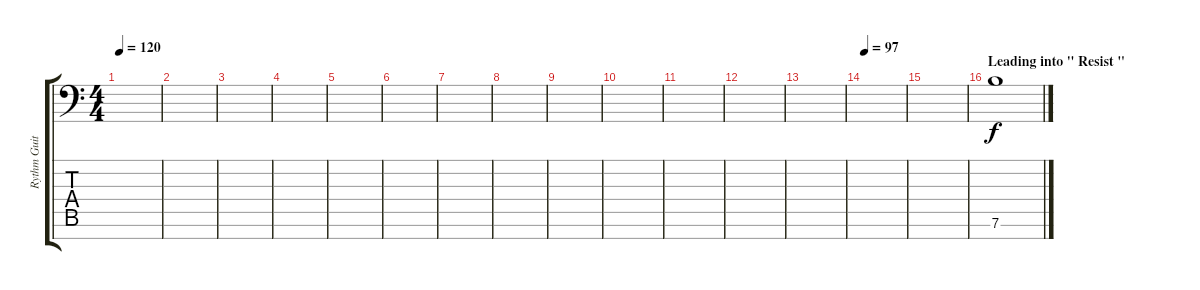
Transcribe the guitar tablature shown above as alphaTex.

\track ("Rythm Guitar #1" "Rythm Guit") {instrument distortionguitar}
\staff {score tabs}
\tuning (D4 A3 E3 D3 A2 E2 A1) {hide}
\ts (4 4)
\tempo 120
\clef f4
\ks c
|
|
|
|
|
|
|
|
|
|
|
|
|
\tempo 97
|
|
\section ("" "Leading into \" Resist \"")
7.6.1{instrument electricguitarjazz}
